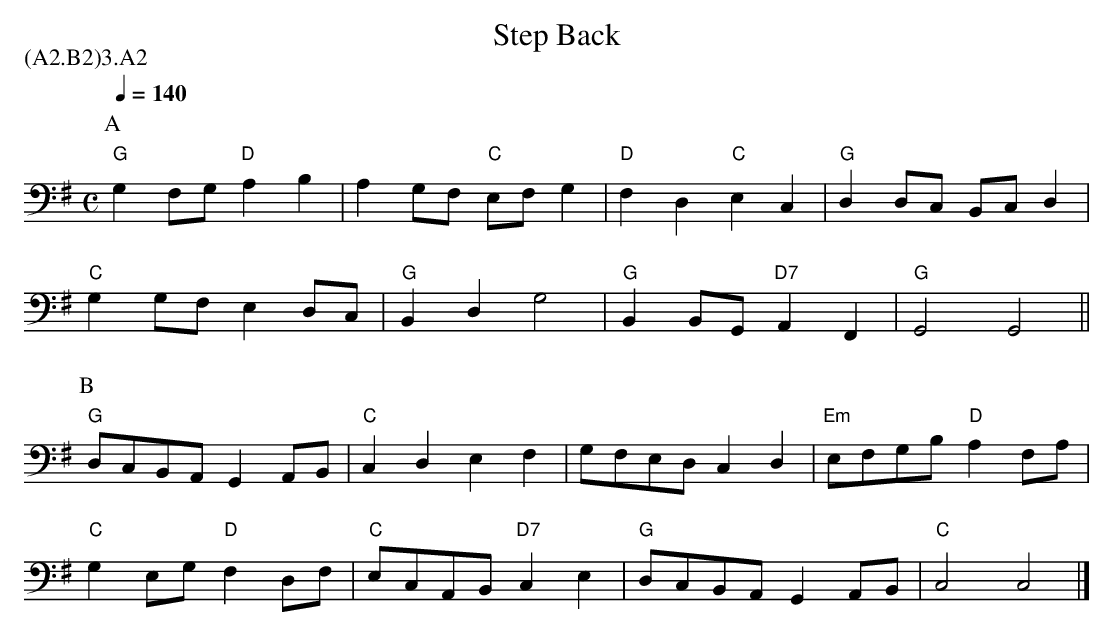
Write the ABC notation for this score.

X:1
T: Step Back
M: C
L: 1/4
Q: 140
P: (A2.B2)3.A2
K: G clef=bass middle=d
P: A
"G" g f/g/ "D " a b | a g/f/ "C" e/f/ g | "D" f d "C" e c | "G" d d/c/ B/c/ d |
"C" g g/f/ e d/c/ | "G" B d g2 | "G" B B/G/ "D7" A F | "G" G2 G2 ||
P: B
"G" d/c/B/A/ G A/B/ | "C" c d e f | g/f/e/d/ c d | "Em" e/f/g/b/ "D" a f/a/ |
"C" g e/g/ "D" f d/f/ | "C" e/c/A/B/ "D7" c e | "G" d/c/B/A/ G A/B/ |\
"C" c2 c2 |]
